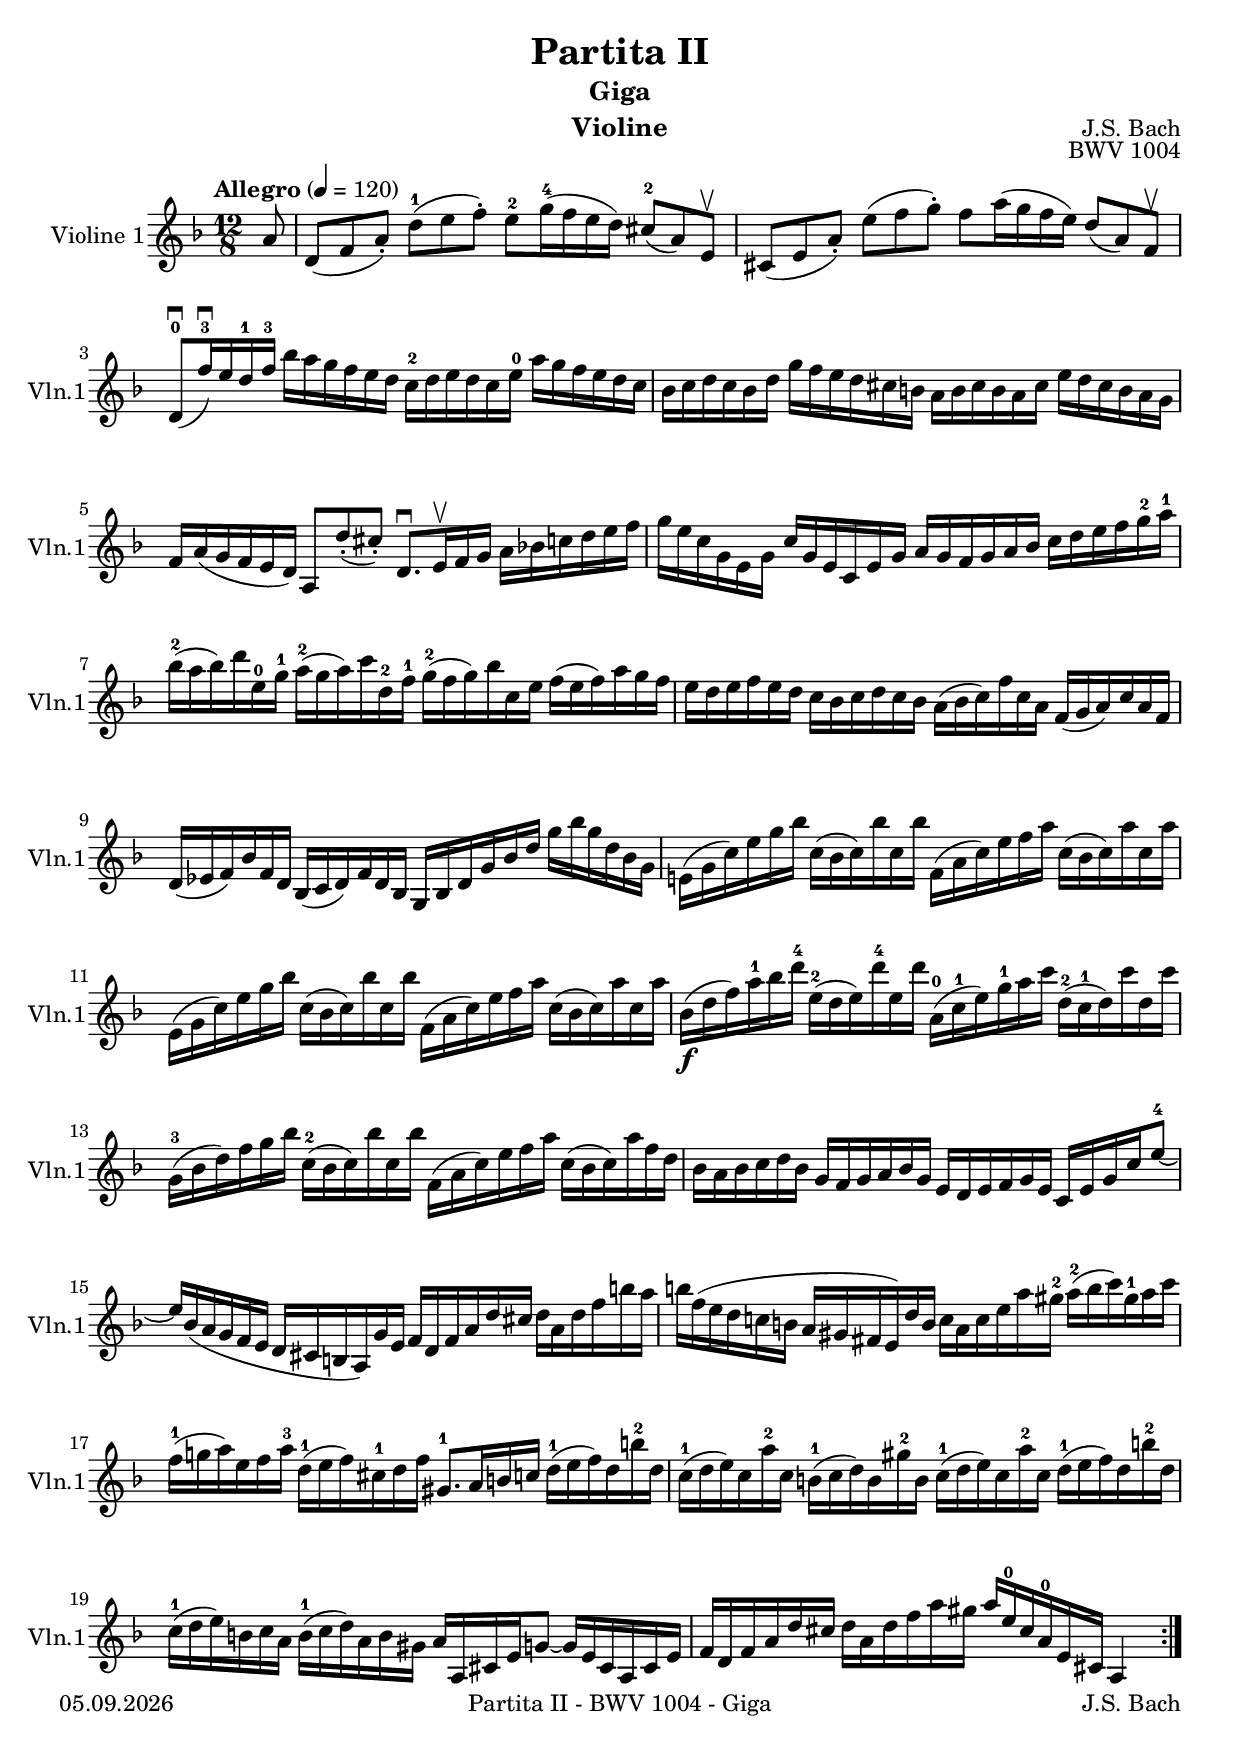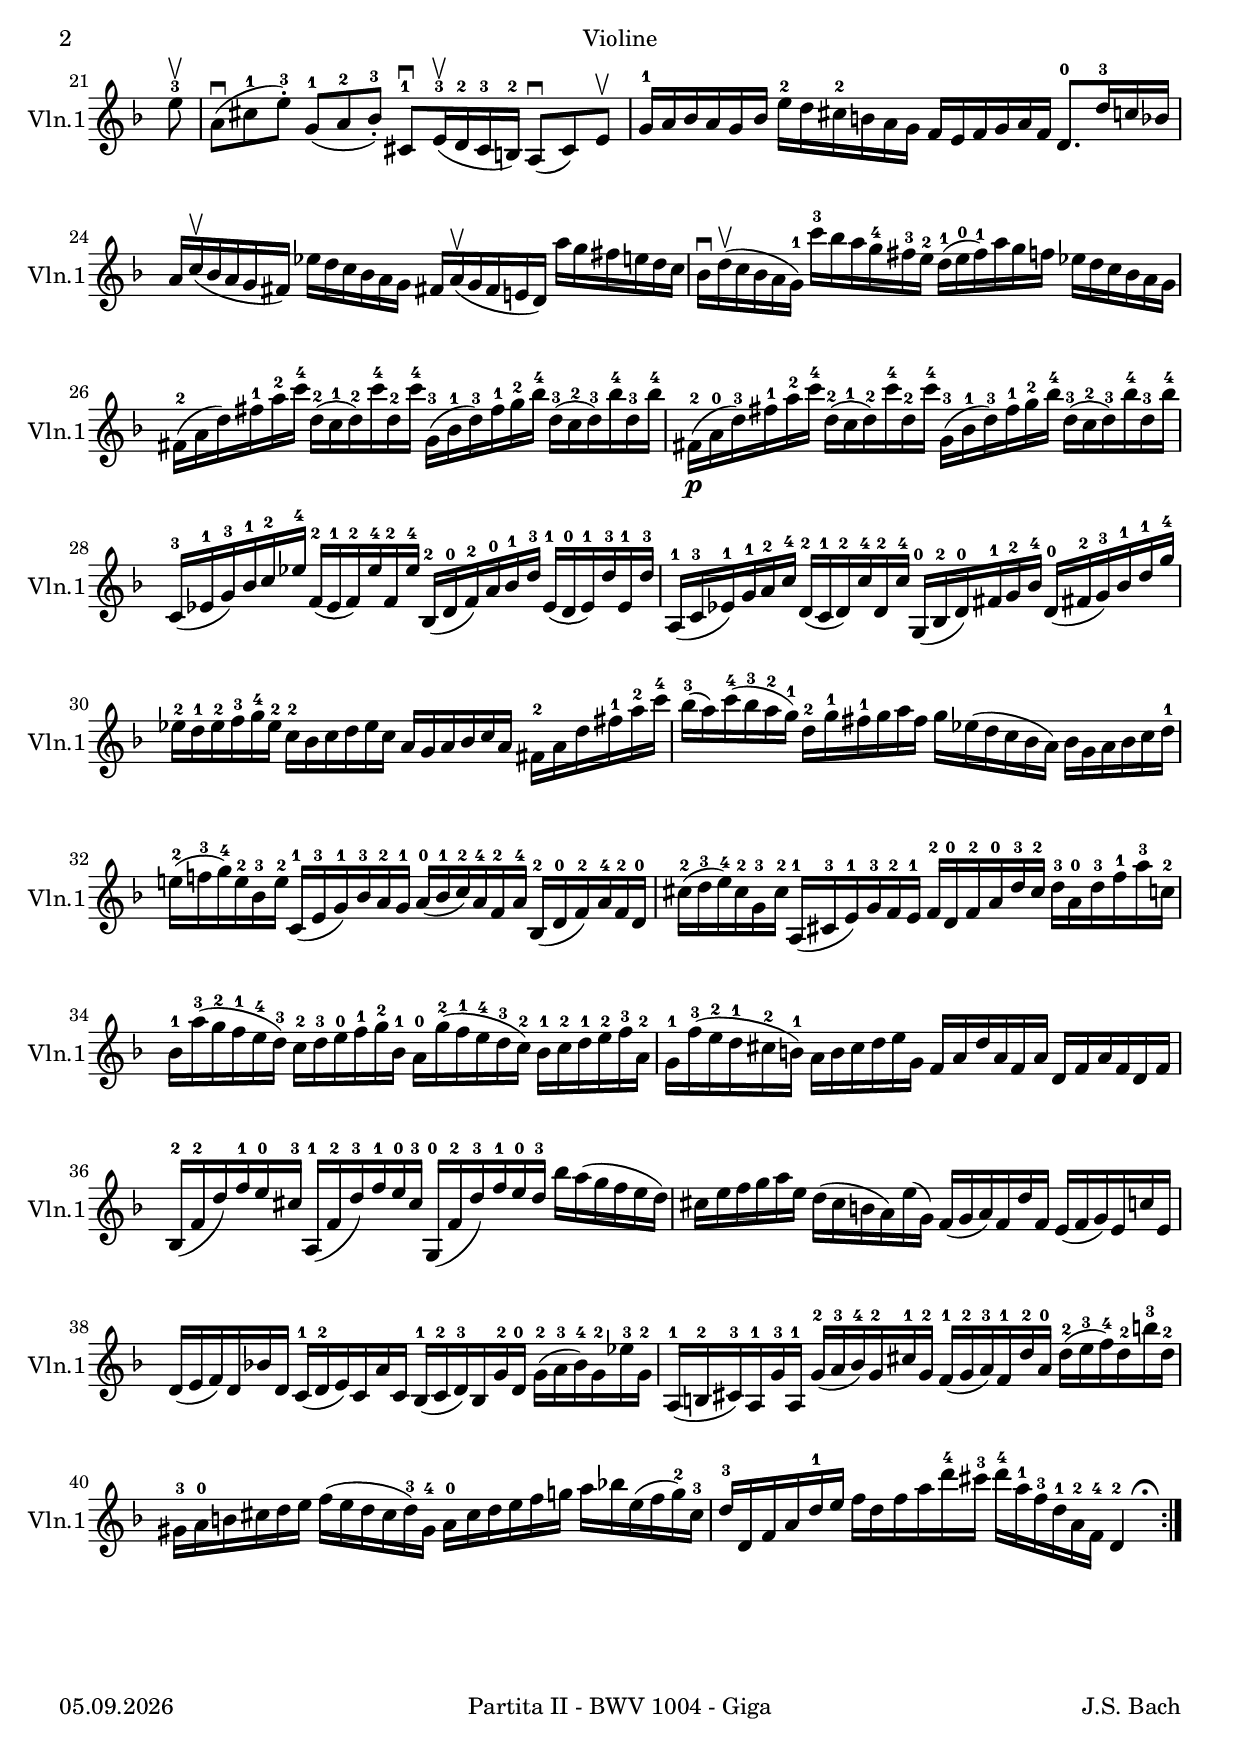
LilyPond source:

\version "2.18.2"

\include "../globals.ily"
\version "2.18.2"


violinI = { 
  \tempo Allegro 4=120
  \key d \minor
  \time 12/8  
  \relative a' {
    \partial 8
    a8 | \noBreak
    d,( f a-.) d^1( e f-.) e^2 g16^4 ( f e d) cis8(^2 a) e\upbow | \noBreak
    cis8( e a-.) e'( f g-.) f a16( g f e) d8( a) f\upbow |
    d8^0\downbow( f'16^3\downbow) e d^1 f^3  bes a g f e d  c^2 d e d c e^0  a g f e d c | \noBreak
    bes c d c bes d  g f e d cis b  a b cis b a cis  e d cis b a g |
    f a( g f e d) a8 d'-.( cis-.)  d,8.\downbow e16\upbow f g  a bes! c d e f | \noBreak
    g e c g e g  c g e c e g  a g f g a bes  c d e f g^2 a^1 |
    bes(^2 a bes) d e,^0 g^1  a^2( g a) c d,^2 f^1  g(^2 f g) bes c, e  f( e f) a g f | \noBreak
    e d e f e d  c bes c d c bes  a( bes c) f c a  f( g a) c a f |
    d( es f) bes f d  bes( c d) f d bes  g bes d g bes d  g bes g d bes g | \noBreak
    e!( g c) e g bes  c,( bes c) bes' c, bes'  f,( a c) e f a  c,( bes c) a' c, a' |
    e,( g c) e g bes  c,( bes c) bes' c, bes'  f,( a c) e f a  c,( bes c) a' c, a' | \noBreak
    bes,(\f d f) a^1 bes d^4  e,(^2 d e) d'^4 e, d'  a,(^0 c^1 e) g^1 a c  d,(^2 c^1 d) c' d, c' |
    g,(^3 bes d) f g bes  c,(^2 bes c) bes' c, bes'  f,( a c) e f a  c,( bes c) a' f d | \noBreak 
    bes a bes c d bes  g f g a bes g  e d e f g e  c e g c e8~^4 |
    e16 bes( a g f e  d cis b a) g' e  f d f a d cis  d a d f b a | \noBreak
    b f( e d c! b a gis fis e) d' b  c a c e a gis^2  a(^2 b c) gis^1 a c |
    f,(^1 g! a) e f a^3  d,(^1 e f) cis^1 d f  gis,8.^1 a16 b c d(^1 e f) d b'^2 d, | \noBreak
    c(^1 d e) c a'^2 c,  b(^1 c d) b gis'^2 b,  c(^1 d e) c a'^2 c,  d(^1 e f) d b'^2 d, |
    c(^1 d e) b c a  b(^1 c d) a b gis  a a, cis e g8~  g16 e cis a cis e | \noBreak
    f d f a d cis  d a d f a gis  a e^0 cis a^0 e cis a4 s8 |
    \bar ":|."
    \pageBreak
    \partial 8
    e''8\upbow^3 | \noBreak
    a,(\downbow cis^1 e^3-.) g,^1( a^2 bes^3-.) cis,\downbow^1 e16^3\upbow( d^2 cis^3 b^2) a8(\downbow cis) e\upbow | \noBreak
    g16^1 a bes a g bes  e^2 d cis^2 b a g  f e f g a f  d8.^0 d'16^3 c bes |
    a c(\upbow bes a g fis)  es' d c bes a g  fis! a(\upbow g fis e! d)  a'' g fis e d c | \noBreak
    bes\downbow d(\upbow c bes a g^1)  c'^3 bes a g^4 fis^3 e^2  d(^1 e^0 fis)^1 a g f  es d c bes a g |
    fis(^2 a d) fis^1 a^2 c^4  d,(^2 c^1 d)^2 c'^4 d,^2 c'^4  g,(^3 bes^1 d)^3 fis^1 g^2 bes^4  d,(^3 c^2 d)^3 bes'^4 d,^3 bes'^4 | \noBreak
    fis,\p(^2 a^0 d)^3 fis^1 a^2 c^4  d,(^2 c^1 d)^2 c'^4 d,^2 c'^4  g,(^3 bes^1 d)^3 fis^1 g^2 bes^4  d,(^3 c^2 d)^3 bes'^4 d,^3 bes'^4 |
    c,,(^3 es^1 g)^3 bes^1 c^2 es^4  f,(^2 es^1 f)^2 es'^4 f,^2 es'^4  bes,(^2 d^0 f)^2 a^0 bes^1 d^3  es,(^1 d^0 es)^1 d'^3 es,^1 d'^3 | \noBreak
    a,(^1 c^3 es)^1 g^1 a^2 c^4  d,(^2 c^1 d)^2 c'^4 d,^2 c'^4  g,(^0 bes^2 d)^0 fis^1 g^2 bes^4  d,(^0 fis!^2 g)^3 bes^1 d^1 g^4 |
    es^2 d^1 es^2 f^3 g^4 es^2  c^2 bes c d es c  a g a bes c a  fis^2 a d fis^1 a^2 c^4 | \noBreak
    bes(^3 a) c(^4 bes^3 a^2 g)^1  d^2 g^1 fis^1 g a fis  g es( d c bes a)  bes g a bes c d^1 |
    e!(^2 f!^3 g)^4 e^2 bes^3 e^2  c,(^1 e^3 g)^1 bes^3 a^2 g^1  a(^0 bes^1 c)^2 a^4 f^2 a^4  bes,(^2 d^0 f)^2 a^4 f^2 d^0 | \noBreak
    cis'(^2 d^3 e)^4 cis^2 g^3 cis^2  a,(^1 cis^3 e)^1 g^3 f^2 e^1  f^2 d^0 f^2 a^0 d^3 cis^2  d^3 a^0 d^3 f^1 a^3 c,^2 |
    bes^1 a'(^3 g^2 f^1 e^4 d)^3  c^2 d^3 e^0 f^1 g^2 bes,^1  a^0 g'(^2 f^1 e^4 d^3 c)^2  bes^1 c^2 d^1 e^2 f^3 a,^2 | \noBreak
    g^1 f'(^3 e^2 d^1 cis^2 b)^1  a b cis d e g, f a d a f a  d, f a f d f |
    bes,(^2 f'^2 d') f^1 e^0 cis^3  a,(^1 f'^2 d')^3 f^1 e^0 cis^3  g,(^0 f'^2 d')^3 f^1 e^0 d^3  bes' a( g f e d) | \noBreak
    cis e f g a e  d( cis b a) e'( g,)  f( g a) f d' f,  e( f g) e c' e, |
    d( e f) d bes'! d,  c(^1 d^2 e) c a' c,  bes(^1 c^2 d)^3 bes g'^2 d^0  g(^2 a^3 bes)^4 g^2 es'^3 g,^2 | \noBreak
    a,(^1 b^2 cis)^3 a^1 g'^3 a,^1  g'(^2 a^3 bes)^4 g^2 cis^1 g^2  f(^1 g^2 a)^3 f^1 d'^2 a^0  d(^2 e^3 f)^4 d^2 b'^3 d,^2 |
    gis,^3 a^0 b cis d e  f( e d cis d)^3 gis,^4  a^0 cis d e f g!  a bes! e,( f g)^2 cis,^3 | \noBreak
    d^3 d, f a d^1 e  f d f a d^4 cis^3  d^4 a^1 f^3 d^1 a^2 f^4 d4^2 s8\fermata |
    \bar ":|."
  }
}


\header {
  instrument = "Violine"
}

\score {
  <<
    \new Staff \with { instrumentName = "Violine 1" shortInstrumentName = "Vln.1" } { \violinI }
  >>
  \layout {
    indent = 1.5\cm
    short-indent = 0.5\cm
  }
}
